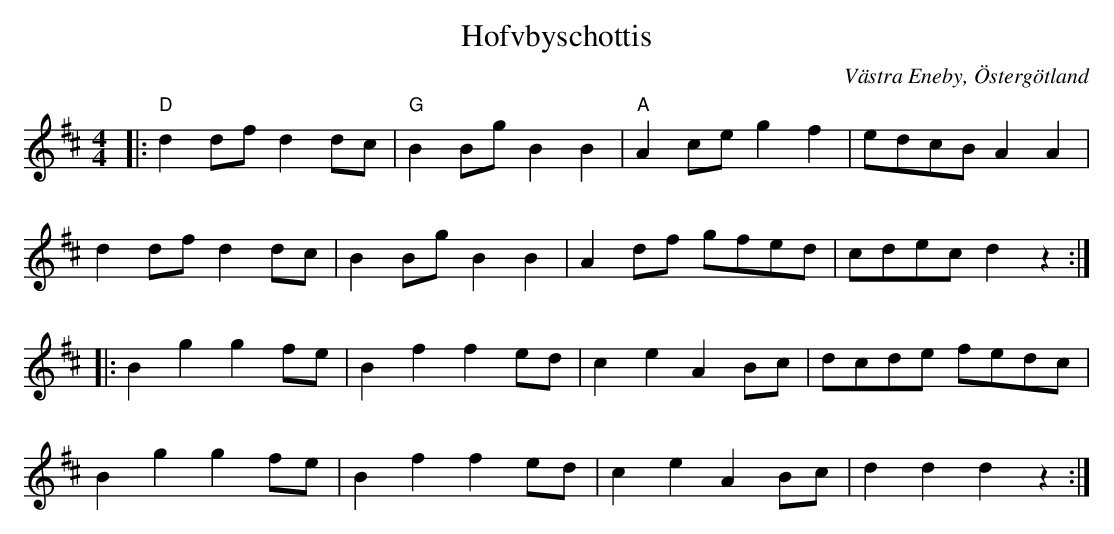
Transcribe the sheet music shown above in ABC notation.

X:1
T:Hofvbyschottis
O:Västra Eneby, Östergötland
M:4/4
L:1/8
K:D
|: "D"d2dfd2dc | "G"B2BgB2B2 | "A"A2ceg2f2 | edcBA2A2 |
   d2dfd2dc | B2BgB2B2 | A2df gfed | cdecd2z2:|
|: B2g2g2fe | B2f2f2ed | c2e2A2Bc | dcde fedc |
   B2g2g2fe | B2f2f2ed | c2e2A2Bc | d2d2d2z2:|
